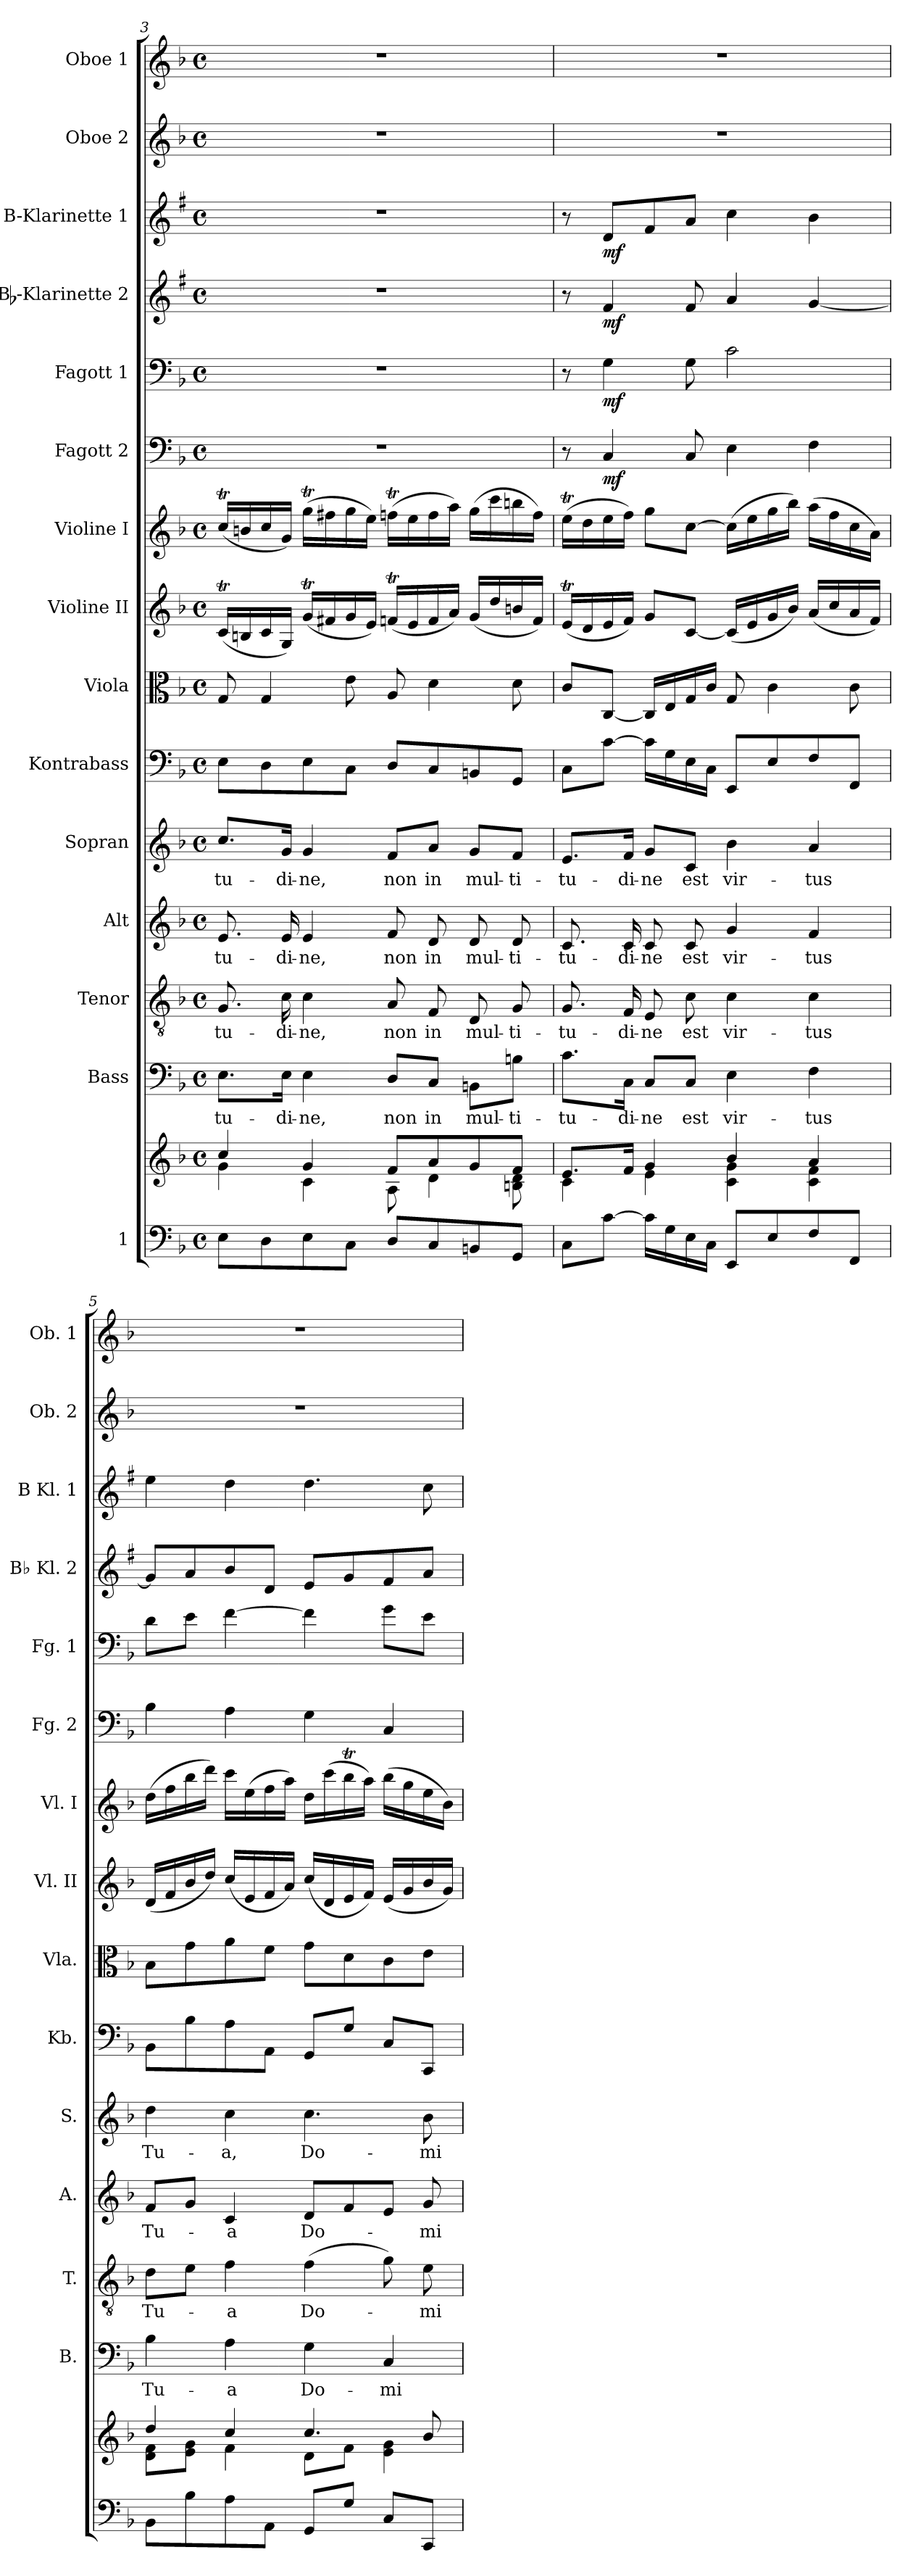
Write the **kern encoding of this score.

**kern	**kern	**kern	**text	**kern	**text	**kern	**text	**kern	**text	**kern	**kern	**kern	**kern	**kern	**dynam	**kern	**dynam	**kern	**dynam	**kern	**dynam	**kern	**kern
*part15	*part15	*part14	*part14	*part13	*part13	*part12	*part12	*part11	*part11	*part10	*part9	*part8	*part7	*part6	*part6	*part5	*part5	*part4	*part4	*part3	*part3	*part2	*part1
*staff16	*staff15	*staff14	*staff14	*staff13	*staff13	*staff12	*staff12	*staff11	*staff11	*staff10	*staff9	*staff8	*staff7	*staff6	*staff6	*staff5	*staff5	*staff4	*staff4	*staff3	*staff3	*staff2	*staff1
*I"1	*	*I"Bass	*	*I"Tenor	*	*I"Alt	*	*I"Sopran	*	*I"Kontrabass	*I"Viola	*I"Violine II	*I"Violine I	*I"Fagott 2	*	*I"Fagott 1	*	*I"Bb-Klarinette 2	*	*I"B-Klarinette 1	*	*I"Oboe 2	*I"Oboe 1
*	*	*I'B.	*	*I'T.	*	*I'A.	*	*I'S.	*	*I'Kb.	*I'Vla.	*I'Vl. II	*I'Vl. I	*I'Fg. 2	*	*I'Fg. 1	*	*I'Bb Kl. 2	*	*I'B Kl. 1	*	*I'Ob. 2	*I'Ob. 1
*clefF4	*clefG2	*clefF4	*	*clefGv2	*	*clefG2	*	*clefG2	*	*clefF4	*clefC3	*clefG2	*clefG2	*clefF4	*	*clefF4	*	*clefG2	*	*clefG2	*	*clefG2	*clefG2
*	*	*	*	*	*	*	*	*	*	*ITrd7c12	*	*	*	*	*	*	*	*ITrd1c2	*	*ITrd1c2	*	*	*
*k[b-]	*k[b-]	*k[b-]	*	*k[b-]	*	*k[b-]	*	*k[b-]	*	*k[b-]	*k[b-]	*k[b-]	*k[b-]	*k[b-]	*	*k[b-]	*	*k[b-]	*	*k[b-]	*	*k[b-]	*k[b-]
*F:	*F:	*F:	*	*F:	*	*F:	*	*F:	*	*F:	*F:	*F:	*F:	*F:	*	*F:	*	*F:	*	*F:	*	*F:	*F:
*M4/4	*M4/4	*M4/4	*	*M4/4	*	*M4/4	*	*M4/4	*	*M4/4	*M4/4	*M4/4	*M4/4	*M4/4	*	*M4/4	*	*M4/4	*	*M4/4	*	*M4/4	*M4/4
*met(c)	*met(c)	*met(c)	*	*met(c)	*	*met(c)	*	*met(c)	*	*met(c)	*met(c)	*met(c)	*met(c)	*met(c)	*	*met(c)	*	*met(c)	*	*met(c)	*	*met(c)	*met(c)
=3	=3	=3	=3	=3	=3	=3	=3	=3	=3	=3	=3	=3	=3	=3	=3	=3	=3	=3	=3	=3	=3	=3	=3
*	*^	*	*	*	*	*	*	*	*	*	*	*	*	*	*	*	*	*	*	*	*	*	*
!	!	!	!	!LO:LY:b	!	!LO:LY:b	!	!LO:LY:b	!	!LO:LY:b	!	!	!	!	!	!	!	!	!	!	!	!	!	!
8E\L	4cc/	4g\	8.E\L	-tu-	8.G/	-tu-	8.e/	-tu-	8.cc/L	-tu-	8EE\L	8G/	(<16cT/LL	(<16ccT/LL	1r	.	1r	.	1r	.	1r	.	1r	1r
.	.	.	.	.	.	.	.	.	.	.	.	.	16Bn/	16bn/	.	.	.	.	.	.	.	.	.	.
8D\	.	.	.	.	.	.	.	.	.	.	8DD\	4G/	16c/	16cc/	.	.	.	.	.	.	.	.	.	.
!	!	!	!	!LO:LY:b	!	!LO:LY:b	!	!LO:LY:b	!	!LO:LY:b	!	!	!	!	!	!	!	!	!	!	!	!	!	!
.	.	.	16E\Jk	-di-	16c\	-di-	16e/	-di-	16g/Jk	-di-	.	.	16G/JJ)	16g/JJ)	.	.	.	.	.	.	.	.	.	.
!	!	!	!	!LO:LY:b	!	!LO:LY:b	!	!LO:LY:b	!	!LO:LY:b	!	!	!	!	!	!	!	!	!	!	!	!	!	!
8E\	4g/	4c\	4E\	-ne,	4c\	-ne,	4e/	-ne,	4g/	-ne,	8EE\	.	(<16gT/LL	(>16ggT\LL	.	.	.	.	.	.	.	.	.	.
.	.	.	.	.	.	.	.	.	.	.	.	.	16f#X/	16ff#X\	.	.	.	.	.	.	.	.	.	.
8C\J	.	.	.	.	.	.	.	.	.	.	8CC\J	8e\	16g/	16gg\	.	.	.	.	.	.	.	.	.	.
.	.	.	.	.	.	.	.	.	.	.	.	.	16e/JJ)	16ee\JJ)	.	.	.	.	.	.	.	.	.	.
!	!	!	!	!LO:LY:b	!	!LO:LY:b	!	!LO:LY:b	!	!LO:LY:b	!	!	!	!	!	!	!	!	!	!	!	!	!	!
8D/L	8f/L	8A\	8D/L	non	8A/	non	8f/	non	8f/L	non	8DD/L	8A/	(<16fnT/LL	(>16ffnT\LL	.	.	.	.	.	.	.	.	.	.
.	.	.	.	.	.	.	.	.	.	.	.	.	16e/	16ee\	.	.	.	.	.	.	.	.	.	.
!	!	!	!	!LO:LY:b	!	!LO:LY:b	!	!LO:LY:b	!	!LO:LY:b	!	!	!	!	!	!	!	!	!	!	!	!	!	!
8C/	8a/	4d\	8C/J	in	8F/	in	8d/	in	8a/J	in	8CC/	4d\	16f/	16ff\	.	.	.	.	.	.	.	.	.	.
.	.	.	.	.	.	.	.	.	.	.	.	.	16a/JJ)	16aa\JJ)	.	.	.	.	.	.	.	.	.	.
!	!	!	!	!LO:LY:b	!	!LO:LY:b	!	!LO:LY:b	!	!LO:LY:b	!	!	!	!	!	!	!	!	!	!	!	!	!	!
8BBn/	8g/	.	8BBn\L	mul-	8D/	mul-	8d/	mul-	8g/L	mul-	8BBBn/	.	(<16g/LL	(>16gg\LL	.	.	.	.	.	.	.	.	.	.
.	.	.	.	.	.	.	.	.	.	.	.	.	16dd/	16ccc\	.	.	.	.	.	.	.	.	.	.
!	!	!	!	!LO:LY:b	!	!LO:LY:b	!	!LO:LY:b	!	!LO:LY:b	!	!	!	!	!	!	!	!	!	!	!	!	!	!
8GG/J	8f/J	8Bn\ 8d\	8Bn\J	-ti-	8G/	-ti-	8d/	-ti-	8f/J	-ti-	8GGG/J	8d\	16bn/	16bbn\	.	.	.	.	.	.	.	.	.	.
.	.	.	.	.	.	.	.	.	.	.	.	.	16f/JJ)	16ff\JJ)	.	.	.	.	.	.	.	.	.	.
!!LO:PB:g=z
=4	=4	=4	=4	=4	=4	=4	=4	=4	=4	=4	=4	=4	=4	=4	=4	=4	=4	=4	=4	=4	=4	=4	=4	=4
!	!	!	!	!LO:LY:b	!	!LO:LY:b	!	!LO:LY:b	!	!LO:LY:b	!	!	!	!	!	!	!	!	!	!	!	!	!	!
8C\L	8.e/L	4c\	8.c\L	-tu-	8.G/	-tu-	8.c/	-tu-	8.e/L	-tu-	8CC\L	8c/L	(<16et/LL	(>16eet\LL	8r	.	8r	.	8r	.	8r	.	1r	1r
.	.	.	.	.	.	.	.	.	.	.	.	.	16d/	16dd\	.	.	.	.	.	.	.	.	.	.
!	!	!	!	!	!	!	!	!	!	!	!	!	!	!	!	!LO:DY:b	!	!LO:DY:b	!	!LO:DY:b	!	!LO:DY:b	!	!
[8c\J	.	.	.	.	.	.	.	.	.	.	[8C\J	[8C/J	16e/	16ee\	4C/	mf	4G\	mf	4e/	mf	8c/L	mf	.	.
!	!	!	!	!LO:LY:b	!	!LO:LY:b	!	!LO:LY:b	!	!LO:LY:b	!	!	!	!	!	!	!	!	!	!	!	!	!	!
.	16f/Jk	.	16C\Jk	-di-	16F/	-di-	16c/	-di-	16f/Jk	-di-	.	.	16f/JJ)	16ff\JJ)	.	.	.	.	.	.	.	.	.	.
!	!	!	!	!LO:LY:b	!	!LO:LY:b	!	!LO:LY:b	!	!LO:LY:b	!	!	!	!	!	!	!	!	!	!	!	!	!	!
16c\LL]	4g/	4e\	8C/L	-ne	8E/	-ne	8c/	-ne	8g/L	-ne	16C\LL]	16C/LL]	8g/L	8gg\L	.	.	.	.	.	.	8e/	.	.	.
16G\	.	.	.	.	.	.	.	.	.	.	16GG\	16E/	.	.	.	.	.	.	.	.	.	.	.	.
!	!	!	!	!LO:LY:b	!	!LO:LY:b	!	!LO:LY:b	!	!LO:LY:b	!	!	!	!	!	!	!	!	!	!	!	!	!	!
16E\	.	.	8C/J	est	8c\	est	8c/	est	8c/J	est	16EE\	16G/	[8c/J	[8cc\J	8C/	.	8G\	.	8e/	.	8g/J	.	.	.
16C\JJ	.	.	.	.	.	.	.	.	.	.	16CC\JJ	16c/JJ	.	.	.	.	.	.	.	.	.	.	.	.
!	!	!	!	!LO:LY:b	!	!LO:LY:b	!	!LO:LY:b	!	!LO:LY:b	!	!	!	!	!	!	!	!	!	!	!	!	!	!
8EE/L	4b-/	4c\ 4g\	4E\	vir-	4c\	vir-	4g/	vir-	4b-\	vir-	8EEE/L	8G/	(<16c/LL]	(>16cc\LL]	4E\	.	2c\	.	4g/	.	4b-\	.	.	.
.	.	.	.	.	.	.	.	.	.	.	.	.	16e/	16ee\	.	.	.	.	.	.	.	.	.	.
8E/	.	.	.	.	.	.	.	.	.	.	8EE/	4c\	16g/	16gg\	.	.	.	.	.	.	.	.	.	.
.	.	.	.	.	.	.	.	.	.	.	.	.	16b-/JJ)	16bb-\JJ)	.	.	.	.	.	.	.	.	.	.
!	!	!	!	!LO:LY:b	!	!LO:LY:b	!	!LO:LY:b	!	!LO:LY:b	!	!	!	!	!	!	!	!	!	!	!	!	!	!
8F/	4a/	4c\ 4f\	4F\	-tus	4c\	-tus	4f/	-tus	4a/	-tus	8FF/	.	(<16a/LL	(>16aa\LL	4F\	.	.	.	[4f/	.	4a\	.	.	.
.	.	.	.	.	.	.	.	.	.	.	.	.	16cc/	16ff\	.	.	.	.	.	.	.	.	.	.
8FF/J	.	.	.	.	.	.	.	.	.	.	8FFF/J	8c\	16a/	16cc\	.	.	.	.	.	.	.	.	.	.
.	.	.	.	.	.	.	.	.	.	.	.	.	16f/JJ)	16a\JJ)	.	.	.	.	.	.	.	.	.	.
=5	=5	=5	=5	=5	=5	=5	=5	=5	=5	=5	=5	=5	=5	=5	=5	=5	=5	=5	=5	=5	=5	=5	=5	=5
!	!	!	!	!LO:LY:b	!	!LO:LY:b	!	!LO:LY:b	!	!LO:LY:b	!	!	!	!	!	!	!	!	!	!	!	!	!	!
8BB-\L	4dd/	8d\ 8f\L	4B-\	Tu-	8d\L	Tu-	8f/L	Tu-	4dd\	Tu-	8BBB-\L	8B-\L	(<16d/LL	(>16dd\LL	4B-\	.	8d\L	.	8f/L]	.	4dd\	.	1r	1r
.	.	.	.	.	.	.	.	.	.	.	.	.	16f/	16ff\	.	.	.	.	.	.	.	.	.	.
8B-\	.	8e\ 8g\J	.	.	8e\J	.	8g/J	.	.	.	8BB-\	8g\	16b-/	16bb-\	.	.	8e\J	.	8g/	.	.	.	.	.
.	.	.	.	.	.	.	.	.	.	.	.	.	16dd/JJ)	16ddd\JJ)	.	.	.	.	.	.	.	.	.	.
!	!	!	!	!LO:LY:b	!	!LO:LY:b	!	!LO:LY:b	!	!LO:LY:b	!	!	!	!	!	!	!	!	!	!	!	!	!	!
8A\	4cc/	4f\	4A\	-a	4f\	-a	4c/	-a	4cc\	-a,	8AA\	8a\	(<16cc/LL	16ccc\LL	4A\	.	[4f\	.	8a/	.	4cc\	.	.	.
.	.	.	.	.	.	.	.	.	.	.	.	.	16e/	(>16ee\	.	.	.	.	.	.	.	.	.	.
8AA\J	.	.	.	.	.	.	.	.	.	.	8AAA\J	8f\J	16f/	16ff\	.	.	.	.	8c/J	.	.	.	.	.
.	.	.	.	.	.	.	.	.	.	.	.	.	16a/JJ)	16aa\JJ)	.	.	.	.	.	.	.	.	.	.
!	!	!	!	!LO:LY:b	!	!LO:LY:b	!	!LO:LY:b	!	!LO:LY:b	!	!	!	!	!	!	!	!	!	!	!	!	!	!
8GG/L	4.cc/	8d\L	4G\	Do-	(>4f\	Do-	8d/L	Do-	4.cc\	Do-	8GGG/L	8g\L	(<16cc/LL	16dd\LL	4G\	.	4f\]	.	8d/L	.	4.cc\	.	.	.
.	.	.	.	.	.	.	.	.	.	.	.	.	16d/	(>16ccc\	.	.	.	.	.	.	.	.	.	.
8G/J	.	8f\J	.	.	.	.	8f/	.	.	.	8GG/J	8d\	16e/	16bb-T\	.	.	.	.	8f/	.	.	.	.	.
.	.	.	.	.	.	.	.	.	.	.	.	.	16f/JJ)	16aa\JJ)	.	.	.	.	.	.	.	.	.	.
!	!	!	!	!LO:LY:b	!	!	!	!	!	!	!	!	!	!	!	!	!	!	!	!	!	!	!	!
8C/L	.	4e\ 4g\	4C/	-mi-	8g\)	.	8e/J	.	.	.	8CC/L	8c\	(<16e/LL	(>16bb-\LL	4C/	.	8g\L	.	8e/	.	.	.	.	.
.	.	.	.	.	.	.	.	.	.	.	.	.	16g/	16gg\	.	.	.	.	.	.	.	.	.	.
!	!	!	!	!	!	!LO:LY:b	!	!LO:LY:b	!	!LO:LY:b	!	!	!	!	!	!	!	!	!	!	!	!	!	!
8CC/J	8b-/	.	.	.	8e\	-mi-	8g/	-mi-	8b-\	-mi-	8CCC/J	8e\J	16b-/	16ee\	.	.	8e\J	.	8g/J	.	8b-\	.	.	.
.	.	.	.	.	.	.	.	.	.	.	.	.	16g/JJ)	16b-\JJ)	.	.	.	.	.	.	.	.	.	.
*	*v	*v	*	*	*	*	*	*	*	*	*	*	*	*	*	*	*	*	*	*	*	*	*	*
=	=	=	=	=	=	=	=	=	=	=	=	=	=	=	=	=	=	=	=	=	=	=	=
*-	*-	*-	*-	*-	*-	*-	*-	*-	*-	*-	*-	*-	*-	*-	*-	*-	*-	*-	*-	*-	*-	*-	*-
